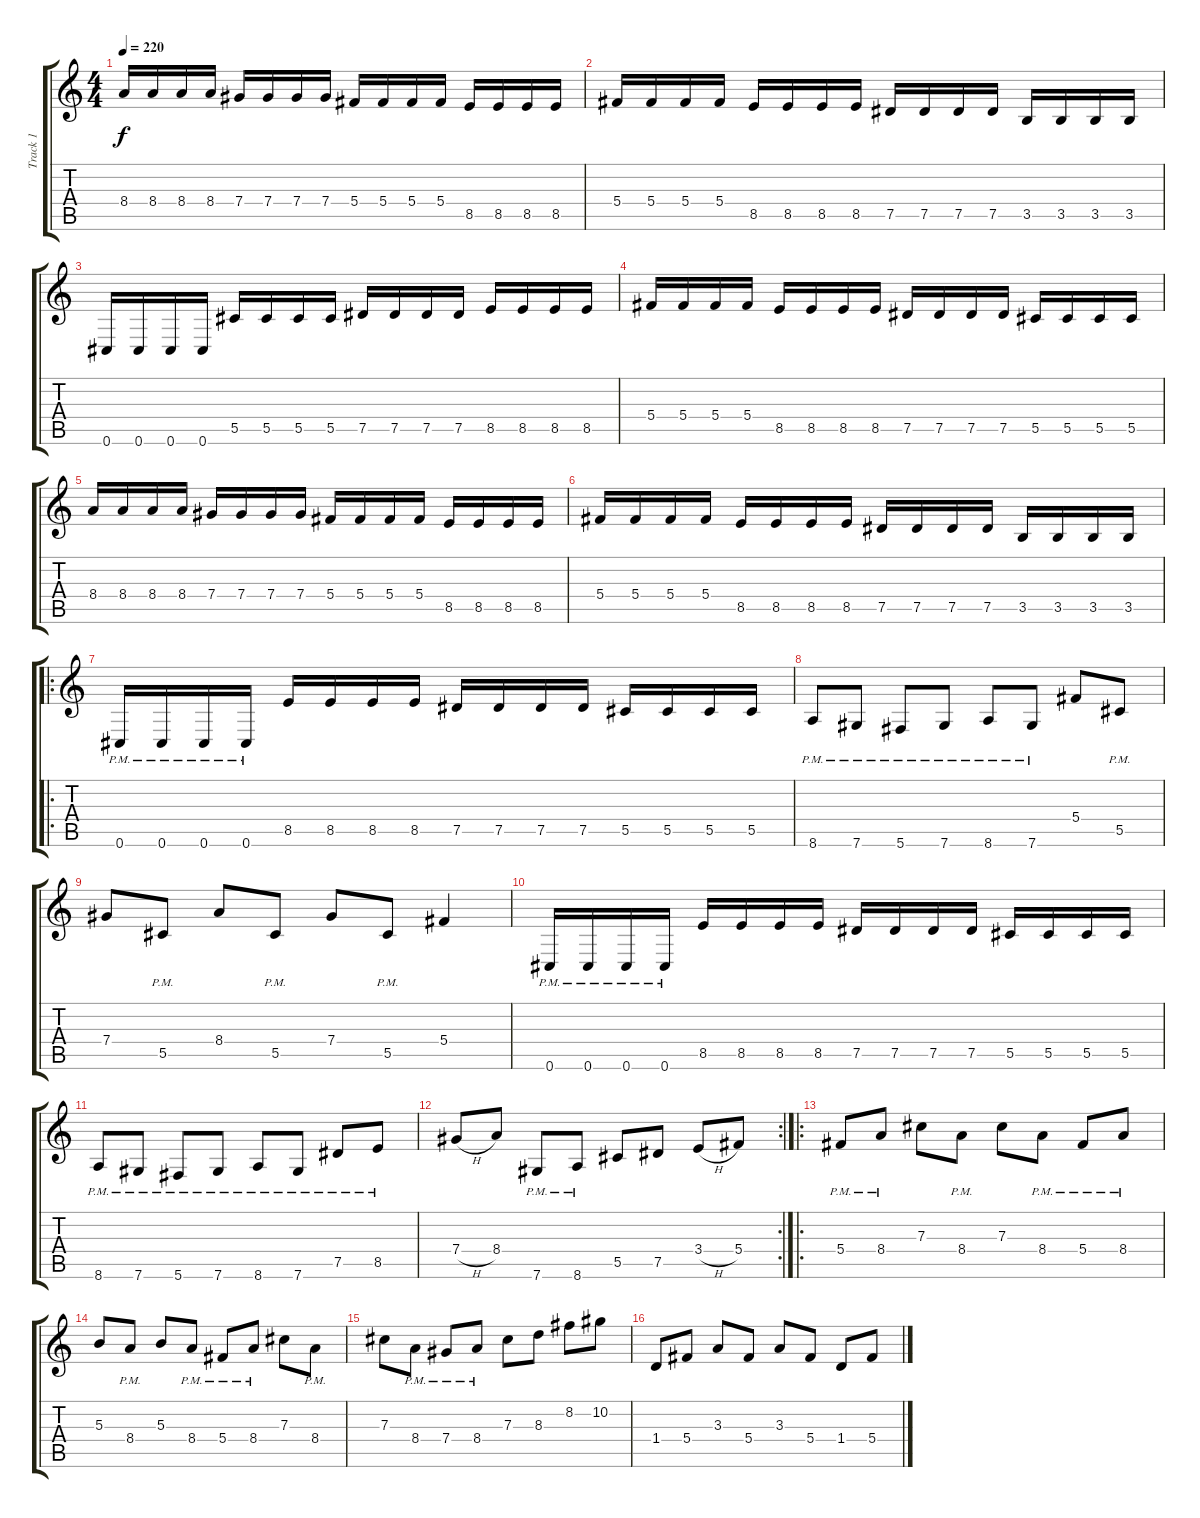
\track ("Track 1" "Track 1") {instrument distortionguitar}
\staff {score tabs}
\tuning (Eb4 Bb3 Gb3 Db3 Ab2 Db2) {hide}
\ts (4 4)
\tempo 220
\clef g2
\ks c
8.4.16{dy f} 8.4.16 8.4.16 8.4.16 7.4.16 7.4.16 7.4.16 7.4.16 5.4.16 5.4.16 5.4.16 5.4.16 8.5.16 8.5.16 8.5.16 8.5.16 |
5.4.16 5.4.16 5.4.16 5.4.16 8.5.16 8.5.16 8.5.16 8.5.16 7.5.16 7.5.16 7.5.16 7.5.16 3.5.16 3.5.16 3.5.16 3.5.16 |
0.6.16 0.6.16 0.6.16 0.6.16 5.5.16 5.5.16 5.5.16 5.5.16 7.5.16 7.5.16 7.5.16 7.5.16 8.5.16 8.5.16 8.5.16 8.5.16 |
5.4.16 5.4.16 5.4.16 5.4.16 8.5.16 8.5.16 8.5.16 8.5.16 7.5.16 7.5.16 7.5.16 7.5.16 5.5.16 5.5.16 5.5.16 5.5.16 |
8.4.16 8.4.16 8.4.16 8.4.16 7.4.16 7.4.16 7.4.16 7.4.16 5.4.16 5.4.16 5.4.16 5.4.16 8.5.16 8.5.16 8.5.16 8.5.16 |
5.4.16 5.4.16 5.4.16 5.4.16 8.5.16 8.5.16 8.5.16 8.5.16 7.5.16 7.5.16 7.5.16 7.5.16 3.5.16 3.5.16 3.5.16 3.5.16 |
\ro
0.6{pm}.16 0.6{pm}.16 0.6{pm}.16 0.6{pm}.16 8.5.16 8.5.16 8.5.16 8.5.16 7.5.16 7.5.16 7.5.16 7.5.16 5.5.16 5.5.16 5.5.16 5.5.16 |
8.6{pm}.8 7.6{pm}.8 5.6{pm}.8 7.6{pm}.8 8.6{pm}.8 7.6{pm}.8 5.4.8 5.5{pm}.8 |
7.4.8 5.5{pm}.8 8.4.8 5.5{pm}.8 7.4.8 5.5{pm}.8 5.4.4 |
0.6{pm}.16 0.6{pm}.16 0.6{pm}.16 0.6{pm}.16 8.5.16 8.5.16 8.5.16 8.5.16 7.5.16 7.5.16 7.5.16 7.5.16 5.5.16 5.5.16 5.5.16 5.5.16 |
8.6{pm}.8 7.6{pm}.8 5.6{pm}.8 7.6{pm}.8 8.6{pm}.8 7.6{pm}.8 7.5{pm}.8 8.5{pm}.8 |
\rc 2
7.4{h}.8 8.4.8 7.6{pm}.8 8.6{pm}.8 5.5.8 7.5.8 3.4{h}.8 5.4.8 |
\ro
5.4{pm}.8 8.4{pm}.8 7.3.8 8.4{pm}.8 7.3.8 8.4{pm}.8 5.4{pm}.8 8.4{pm}.8 |
5.3.8 8.4{pm}.8 5.3.8 8.4{pm}.8 5.4{pm}.8 8.4{pm}.8 7.3.8 8.4{pm}.8 |
7.3.8 8.4{pm}.8 7.4{pm}.8 8.4{pm}.8 7.3.8 8.3.8 8.2.8 10.2.8 |
1.4.8 5.4.8 3.3.8 5.4.8 3.3.8 5.4.8 1.4.8 5.4.8
